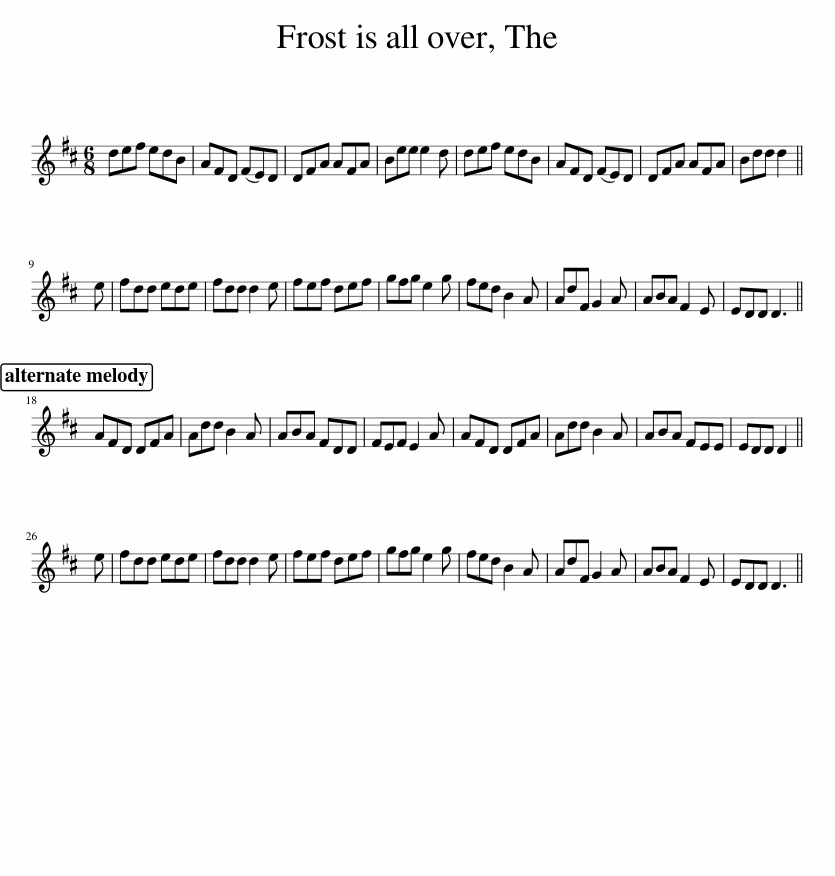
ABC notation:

X:1
L:1/8
M:6/8
I:linebreak $
K:D
V:1 treble
V:1
 def edB | AFD (FE)D | DFA AFA | Bee e2 d | def edB | %5
 AFD (FE)D | DFA AFA | Bdd d2 ||$ e | fdd ede | %10
 fdd d2 e | fef def | gfg e2 g | fed B2 A | AdF G2 A | %15
 ABA F2 E | EDD D3 ||$ AFD DFA | Add B2 A | ABA FDD | %20
 FEF E2 A | AFD DFA | Add B2 A | ABA FEE | EDD D2 ||$ %25
 e | fdd ede | fdd d2 e | fef def | gfg e2 g | %30
 fed B2 A | AdF G2 A | ABA F2 E | EDD D3 || %34
